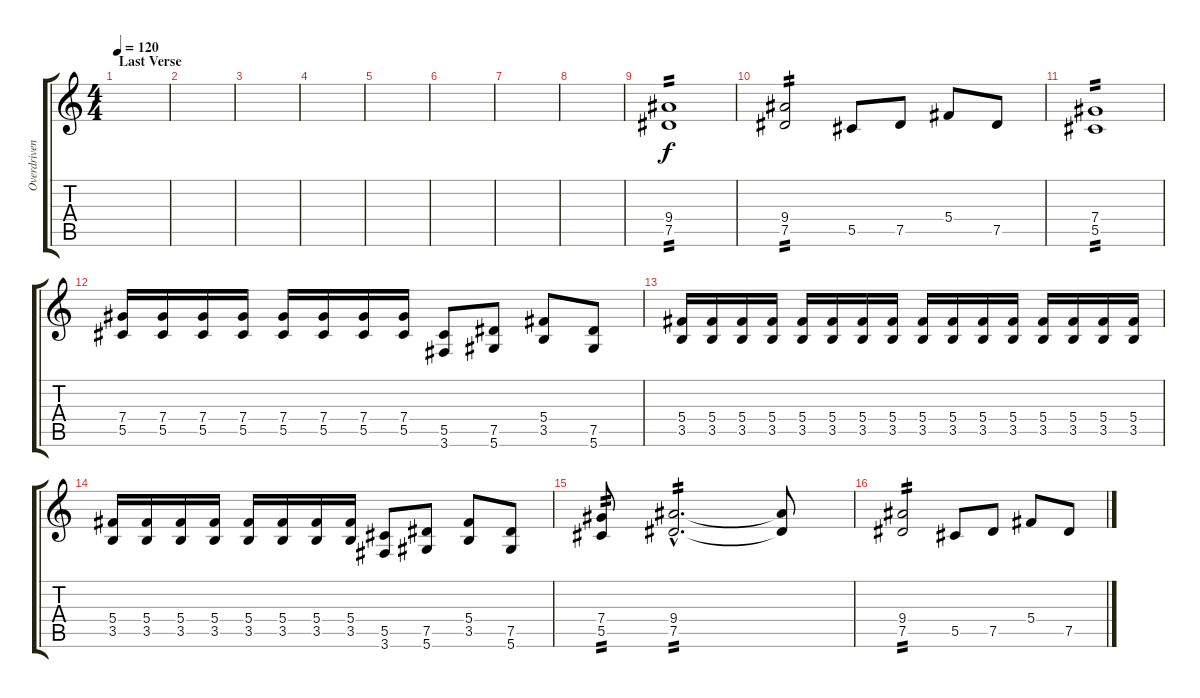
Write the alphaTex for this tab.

\track ("Overdriven Guitar" "Overdriven") {instrument overdrivenguitar}
\staff {score tabs}
\tuning (Eb4 Bb3 Gb3 Db3 Ab2 Eb2) {hide}
\ts (4 4)
\section ("" "Last Verse")
\tempo 120
\clef g2
\ks c
|
|
|
|
|
|
|
|
(9.4 7.5).1{tp 2} |
(9.4 7.5).2{tp 2} 5.5.8 7.5.8 5.4.8 7.5.8 |
(7.4 5.5).1{tp 2} |
(7.4 5.5).16 (7.4 5.5).16 (7.4 5.5).16 (7.4 5.5).16 (7.4 5.5).16 (7.4 5.5).16 (7.4 5.5).16 (7.4 5.5).16 (5.5 3.6).8 (7.5 5.6).8 (5.4 3.5).8 (7.5 5.6).8 |
(5.4 3.5).16 (5.4 3.5).16 (5.4 3.5).16 (5.4 3.5).16 (5.4 3.5).16 (5.4 3.5).16 (5.4 3.5).16 (5.4 3.5).16 (5.4 3.5).16 (5.4 3.5).16 (5.4 3.5).16 (5.4 3.5).16 (5.4 3.5).16 (5.4 3.5).16 (5.4 3.5).16 (5.4 3.5).16 |
(5.4 3.5).16 (5.4 3.5).16 (5.4 3.5).16 (5.4 3.5).16 (5.4 3.5).16 (5.4 3.5).16 (5.4 3.5).16 (5.4 3.5).16 (5.5 3.6).8 (7.5 5.6).8 (5.4 3.5).8 (7.5 5.6).8 |
(7.4 5.5).8{tp 2} (9.4{hac} 7.5{hac}).2{d tp 2} (9.4{t} 7.5{t}).8 |
(9.4 7.5).2{tp 2} 5.5.8 7.5.8 5.4.8 7.5.8
